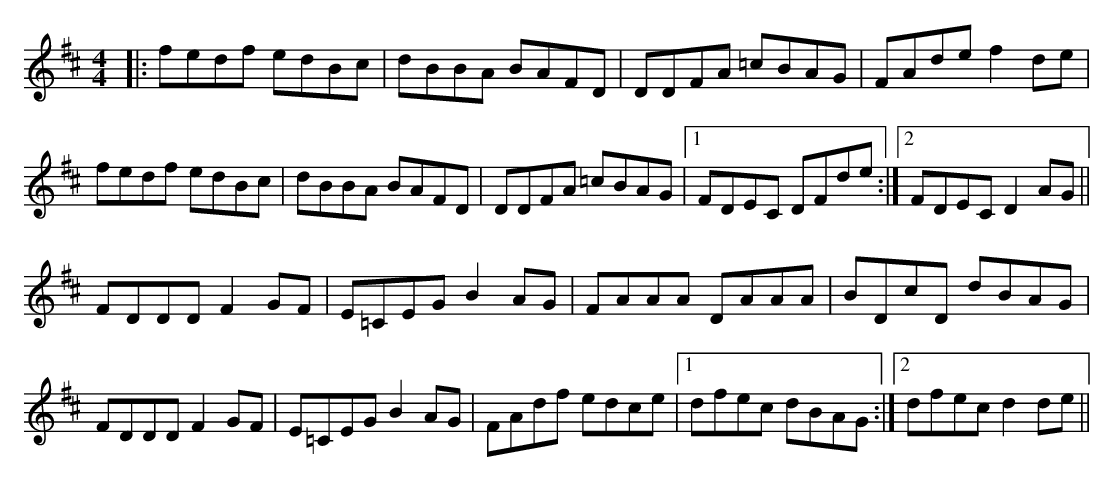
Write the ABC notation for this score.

X:1
M:4/4
K:D
|:fedf edBc|dBBA BAFD|DDFA =cBAG|FAde f2de|
fedf edBc|dBBA BAFD|DDFA =cBAG|1 FDEC DFde:|2 FDEC D2 AG||
FDDDF2GF|E=CEG B2AG|FAAA DAAA|BDcD dBAG|
FDDD F2GF|E=CEG B2AG|FAdf edce|1 dfec dBAG:|2 dfec d2de||
